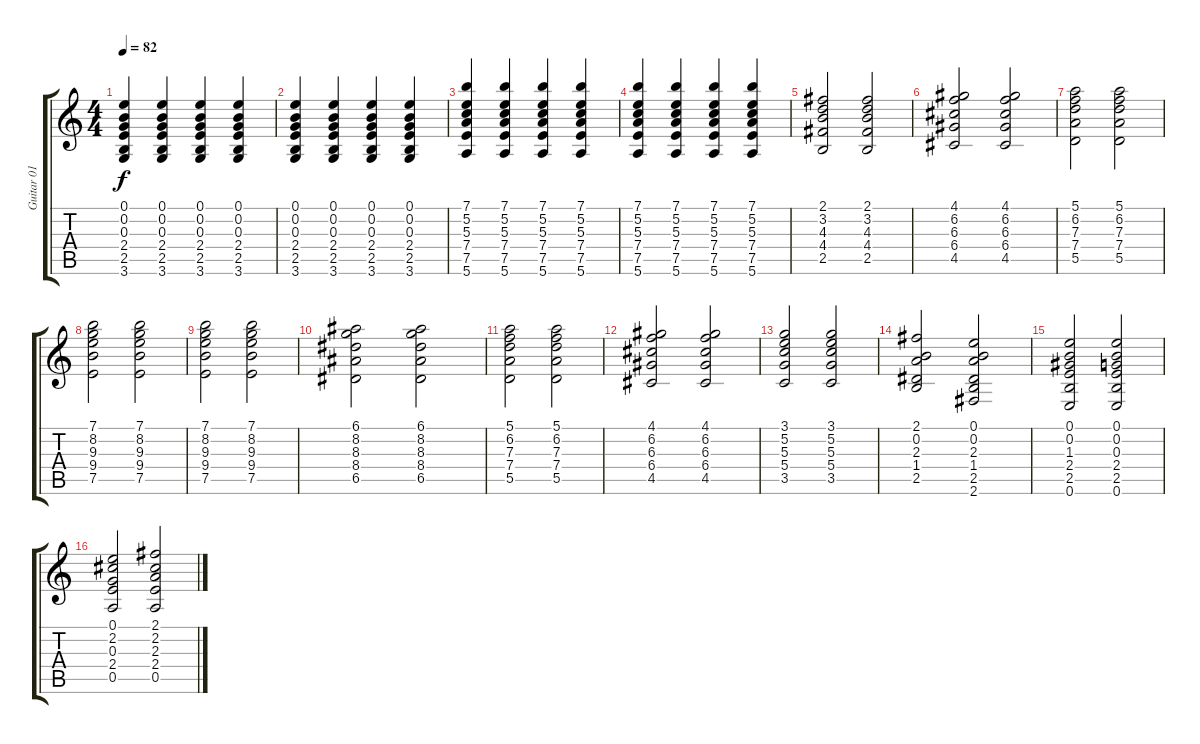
\track ("Guitar 01" "Guitar 01") {instrument acousticguitarnylon}
\staff {score tabs}
\tuning (E4 B3 G3 D3 A2 E2) {hide}
\ts (4 4)
\tempo 82
\clef g2
\ks c
(0.1 0.2 0.3 2.4 2.5 3.6).4{dy f} (0.1 0.2 0.3 2.4 2.5 3.6).4 (0.1 0.2 0.3 2.4 2.5 3.6).4 (0.1 0.2 0.3 2.4 2.5 3.6).4 |
(0.1 0.2 0.3 2.4 2.5 3.6).4 (0.1 0.2 0.3 2.4 2.5 3.6).4 (0.1 0.2 0.3 2.4 2.5 3.6).4 (0.1 0.2 0.3 2.4 2.5 3.6).4 |
(7.1 5.2 5.3 7.4 7.5 5.6).4 (7.1 5.2 5.3 7.4 7.5 5.6).4 (7.1 5.2 5.3 7.4 7.5 5.6).4 (7.1 5.2 5.3 7.4 7.5 5.6).4 |
(7.1 5.2 5.3 7.4 7.5 5.6).4 (7.1 5.2 5.3 7.4 7.5 5.6).4 (7.1 5.2 5.3 7.4 7.5 5.6).4 (7.1 5.2 5.3 7.4 7.5 5.6).4 |
(2.1 3.2 4.3 4.4 2.5).2 (2.1 3.2 4.3 4.4 2.5).2 |
(4.1 6.2 6.3 6.4 4.5).2 (4.1 6.2 6.3 6.4 4.5).2 |
(5.1 6.2 7.3 7.4 5.5).2 (5.1 6.2 7.3 7.4 5.5).2 |
(7.1 8.2 9.3 9.4 7.5).2 (7.1 8.2 9.3 9.4 7.5).2 |
(7.1 8.2 9.3 9.4 7.5).2 (7.1 8.2 9.3 9.4 7.5).2 |
(6.1 8.2 8.3 8.4 6.5).2 (6.1 8.2 8.3 8.4 6.5).2 |
(5.1 6.2 7.3 7.4 5.5).2 (5.1 6.2 7.3 7.4 5.5).2 |
(4.1 6.2 6.3 6.4 4.5).2 (4.1 6.2 6.3 6.4 4.5).2 |
(3.1 5.2 5.3 5.4 3.5).2 (3.1 5.2 5.3 5.4 3.5).2 |
(2.1 0.2 2.3 1.4 2.5).2 (0.1 0.2 2.3 1.4 2.5 2.6).2 |
(0.1 0.2 1.3 2.4 2.5 0.6).2 (0.1 0.2 0.3 2.4 2.5 0.6).2 |
(0.1 2.2 0.3 2.4 0.5).2 (2.1 2.2 2.3 2.4 0.5).2
